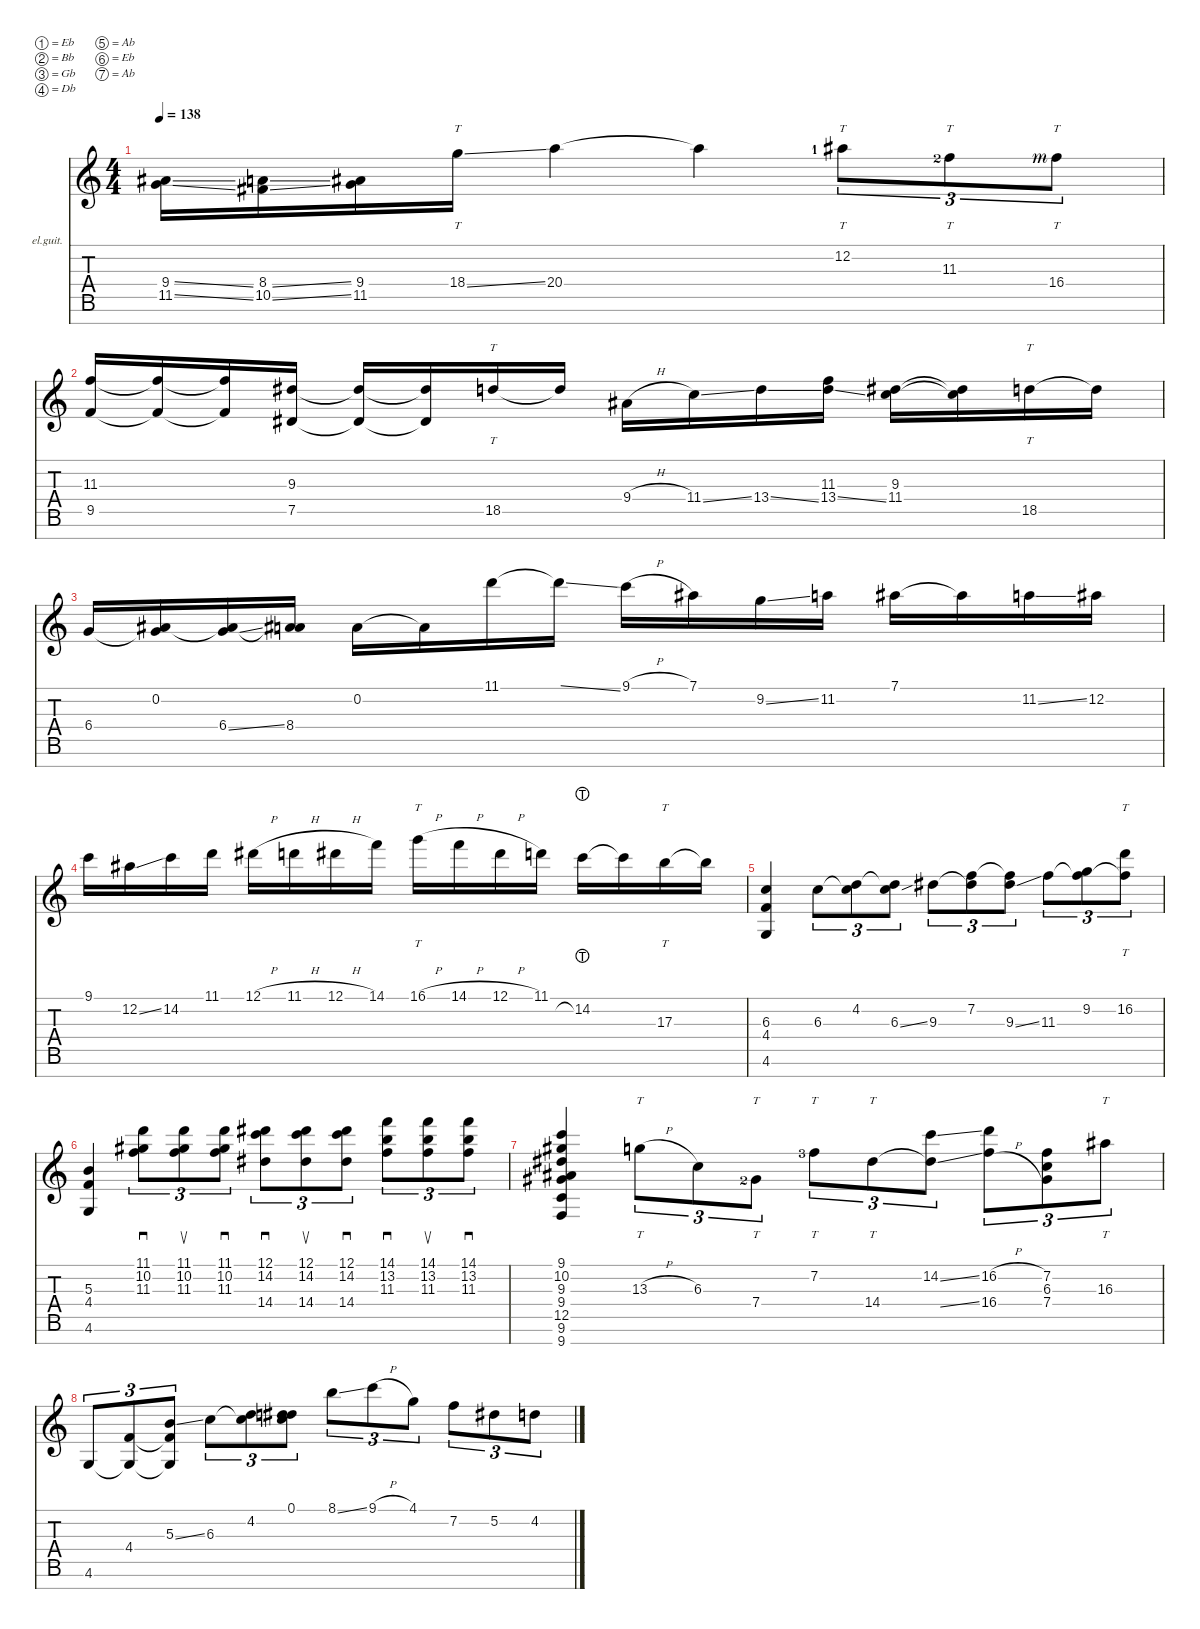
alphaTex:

\defaultSystemsLayout 4
\hideDynamics
\bracketExtendMode nobrackets
\firstSystemTrackNameOrientation horizontal
\otherSystemsTrackNameOrientation horizontal
\track ("Clean Guitar" "el.guit.") {instrument electricguitarjazz}
\staff {score tabs}
\tuning (Eb4 Bb3 Gb3 Db3 Ab2 Eb2 Ab1)
\ts (4 4)
\tempo 138
\clef g2
\ks c
(9.4{ss} 11.5{ss}).16{dy mf} (8.4{ss} 10.5{ss}).16 (9.4 11.5).16 18.4{ss}.16{tt} 20.4.4 20.4{t}.4 12.2{lf 2}.8{tt tu (3 2)} 11.3{lf 3}.8{tt tu (3 2)} 16.4{rf 3}.8{tt tu (3 2)} |
(9.5 11.3).16 (9.5{t} 11.3{t}).16 (9.5{t} 11.3{t}).16 (9.3 7.5).16 (9.3{t} 7.5{t}).16 (9.3{t} 7.5{t}).16 18.5.16{tt} 18.5{t}.16 9.4{h}.16 11.4{ss}.16 13.4{ss}.16 (11.3 13.4{ss}).16 (9.3 11.4).16 (9.3{t} 11.4{t}).16 18.5.16{tt} 18.5{t}.16 |
6.4.16 (0.2 6.4{t}).16 (6.4{ss} 0.2{t}).16 (8.4 0.2{t}).16 0.2.16 0.2{t}.16 11.1.16 11.1{ss t}.16 9.1{h}.16 7.1.16 9.2{ss}.16 11.2.16 7.1.16 7.1{t}.16 11.2{ss}.16 12.2.16 |
9.1.16 12.2{ss}.16 14.2.16 11.1.16 12.1{h}.16 11.1{h}.16 12.1{h}.16 14.1.16 16.1{h}.16{tt} 14.1{h}.16 12.1{h}.16 11.1.16 14.2{lht}.16 14.2{t}.16 17.3.16{tt} 17.3{t}.16 |
(4.6 4.4 6.3).4 6.3.8{tu (3 2)} (4.2 6.3{t}).8{tu (3 2)} (6.3{ss} 4.2{t}).8{tu (3 2)} 9.3.8{tu (3 2)} (7.2 9.3{t}).8{tu (3 2)} (9.3{ss} 7.2{t}).8{tu (3 2)} 11.3.8{tu (3 2)} (9.2 11.3{t}).8{tu (3 2)} (11.3{t} 16.2).8{tt tu (3 2)} |
(4.6 4.4 5.3).4 (11.1 10.2 11.3).8{sd tu (3 2)} (11.3 10.2 11.1).8{su tu (3 2)} (11.1 10.2 11.3).8{sd tu (3 2)} (14.4 14.2 12.1).8{sd tu (3 2)} (12.1 14.2 14.4).8{su tu (3 2)} (14.4 14.2 12.1).8{sd tu (3 2)} (14.1 13.2 11.3).8{sd tu (3 2)} (14.1 13.2 11.3).8{su tu (3 2)} (14.1 13.2 11.3).8{sd tu (3 2)} |
(9.7 9.6 12.5 9.4 9.3 10.2 9.1).4 13.3{h}.8{tt tu (3 2)} 6.3.8{tu (3 2)} 7.4{lf 3}.8{tt tu (3 2)} 7.2{lf 4}.8{tt tu (3 2)} 14.4.8{tt tu (3 2)} (14.2{ss} 14.4{ss t}).8{tu (3 2)} (16.2{h} 16.4{h}).8{tu (3 2)} (7.2 6.3 7.4).8{tu (3 2)} 16.3.8{tt tu (3 2)} |
4.6.8{tu (3 2)} (4.4 4.6{t}).8{tu (3 2)} (5.3{ss} 4.6{t} 4.4{t}).8{tu (3 2)} 6.3.8{tu (3 2)} (4.2 6.3{t}).8{tu (3 2)} (0.1 6.3{t} 4.2{t}).8{tu (3 2)} 8.1{ss}.8{tu (3 2)} 9.1{h}.8{tu (3 2)} 4.1.8{tu (3 2)} 7.2.8{tu (3 2)} 5.2.8{tu (3 2)} 4.2.8{tu (3 2)}
